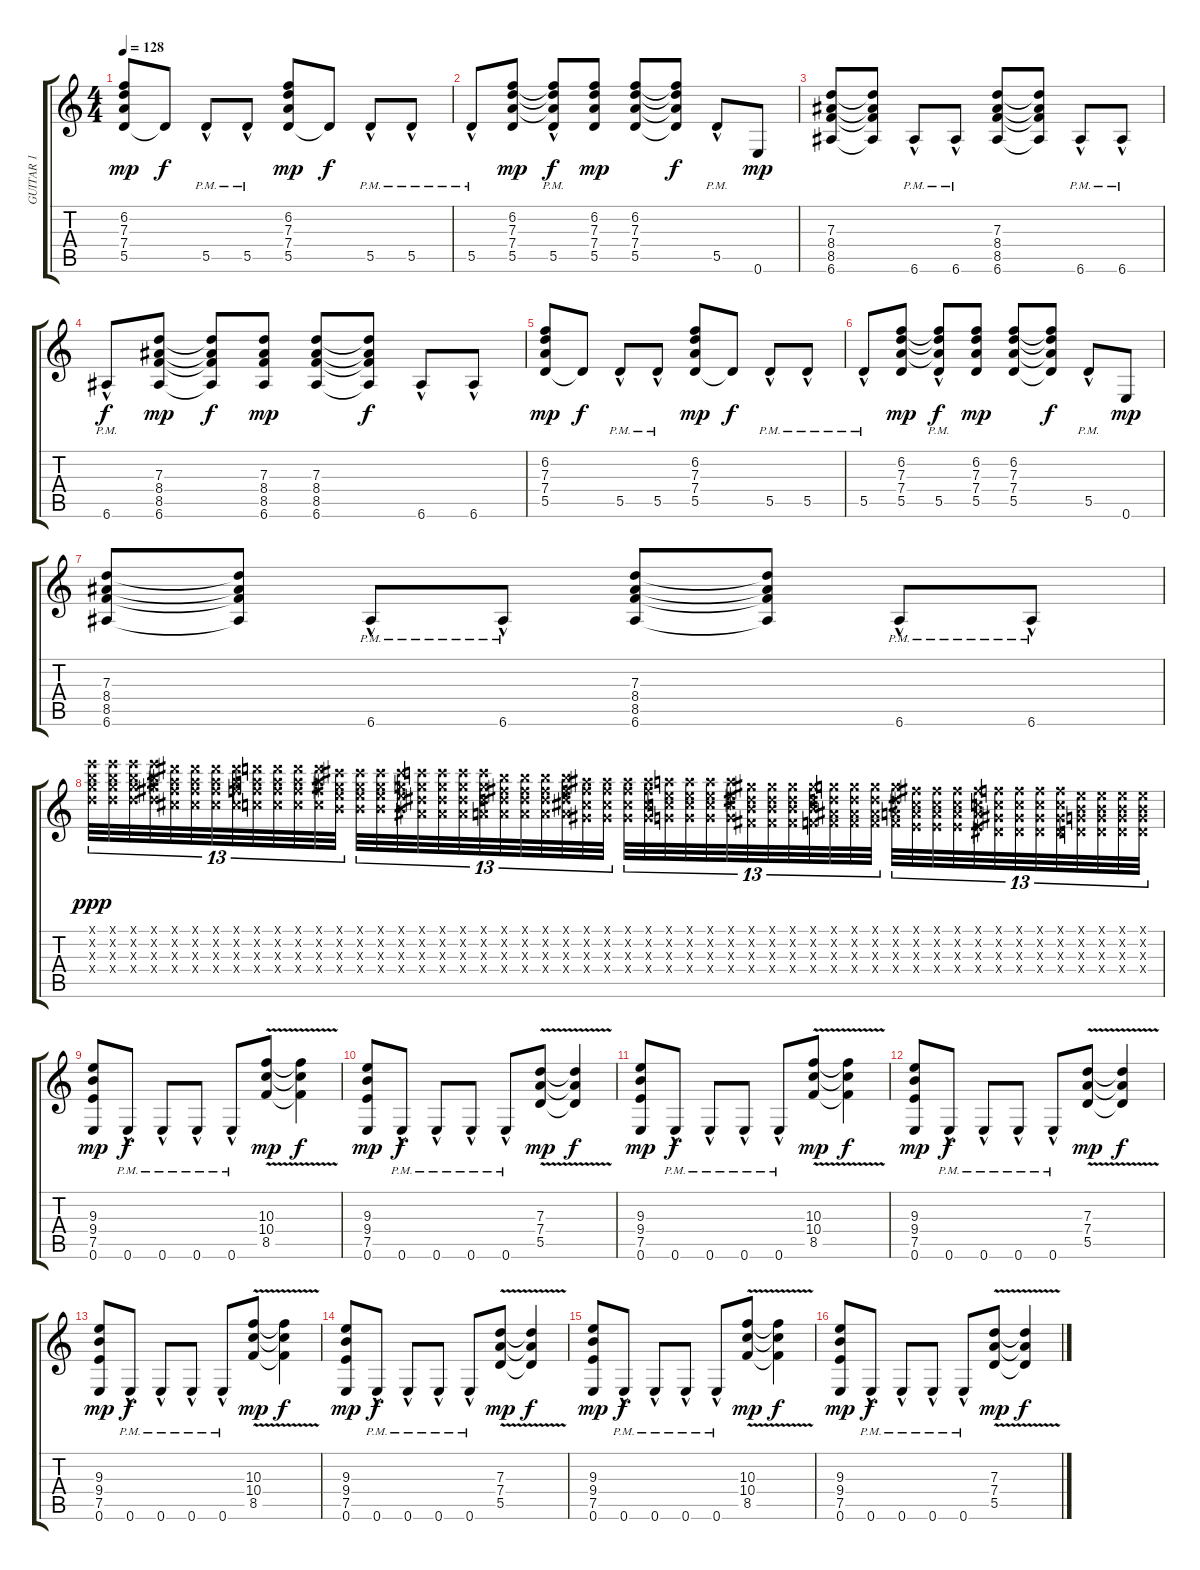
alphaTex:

\track ("GUITAR 1" "GUITAR 1") {instrument overdrivenguitar}
\staff {score tabs}
\tuning (E4 B3 G3 D3 A2 E2) {hide}
\ts (4 4)
\tempo 128
\clef g2
\ks aminor
(6.2 7.3 7.4 5.5).8{dy mp volume 11 instrument overdrivenguitar} 5.5{t}.8{dy f} 5.5{hac pm}.8 5.5{hac pm}.8 (6.2 7.3 7.4 5.5).8{dy mp} 5.5{t}.8{dy f} 5.5{hac pm}.8 5.5{hac pm}.8 |
5.5{hac pm}.8 (6.2 7.3 7.4 5.5).8{dy mp} (6.2{t} 7.3{t} 7.4{t} 5.5{hac pm}).8{dy f} (6.2 7.3 7.4 5.5).8{dy mp} (6.2 7.3 7.4 5.5).8 (6.2{t} 7.3{t} 7.4{t} 5.5{t}).8{dy f} 5.5{hac pm}.8 0.6.8{dy mp} |
(7.3 8.4 8.5 6.6).8 (7.3{t} 8.4{t} 8.5{t} 6.6{t}).8 6.6{hac pm}.8 6.6{hac pm}.8 (7.3 8.4 8.5 6.6).8 (7.3{t} 8.4{t} 8.5{t} 6.6{t}).8 6.6{hac pm}.8 6.6{hac pm}.8 |
6.6{hac pm}.8{dy f} (7.3 8.4 8.5 6.6).8{dy mp} (7.3{t} 8.4{t} 8.5{t} 6.6{t}).8{dy f} (7.3 8.4 8.5 6.6).8{dy mp} (7.3 8.4 8.5 6.6).8 (7.3{t} 8.4{t} 8.5{t} 6.6{t}).8{dy f} 6.6{hac}.8 6.6{hac}.8 |
(6.2 7.3 7.4 5.5).8{dy mp} 5.5{t}.8{dy f} 5.5{hac pm}.8 5.5{hac pm}.8 (6.2 7.3 7.4 5.5).8{dy mp} 5.5{t}.8{dy f} 5.5{hac pm}.8 5.5{hac pm}.8 |
5.5{hac pm}.8 (6.2 7.3 7.4 5.5).8{dy mp} (6.2{t} 7.3{t} 7.4{t} 5.5{hac pm}).8{dy f} (6.2 7.3 7.4 5.5).8{dy mp} (6.2 7.3 7.4 5.5).8 (6.2{t} 7.3{t} 7.4{t} 5.5{t}).8{dy f} 5.5{hac pm}.8 0.6.8{dy mp} |
(7.3 8.4 8.5 6.6).8 (7.3{t} 8.4{t} 8.5{t} 6.6{t}).8 6.6{hac pm}.8 6.6{hac pm}.8 (7.3 8.4 8.5 6.6).8 (7.3{t} 8.4{t} 8.5{t} 6.6{t}).8 6.6{hac pm}.8 6.6{hac pm}.8 |
(12.1{x} 12.2{x} 12.3{x} 12.4{x}).32{tu (13 8) dy ppp} (12.1{x} 12.2{x} 12.3{x} 12.4{x}).32{tu (13 8)} (12.1{x} 12.2{x} 12.3{x} 12.4{x}).32{tu (13 8)} (12.1{x} 12.2{x} 12.3{x} 12.4{x}).32{tu (13 8)} (11.1{x} 11.2{x} 11.3{x} 11.4{x}).32{tu (13 8)} (11.1{x} 11.2{x} 11.3{x} 11.4{x}).32{tu (13 8)} (11.1{x} 11.2{x} 11.3{x} 11.4{x}).32{tu (13 8)} (11.1{x} 11.2{x} 11.3{x} 11.4{x}).32{tu (13 8)} (10.1{x} 10.2{x} 10.3{x} 10.4{x}).32{tu (13 8)} (10.1{x} 10.2{x} 10.3{x} 10.4{x}).32{tu (13 8)} (10.1{x} 10.2{x} 10.3{x} 10.4{x}).32{tu (13 8)} (10.1{x} 10.2{x} 10.3{x} 10.4{x}).32{tu (13 8)} (9.1{x} 9.2{x} 9.3{x} 9.4{x}).32{tu (13 8)} (9.1{x} 9.2{x} 9.3{x} 9.4{x}).32{tu (13 8)} (9.1{x} 9.2{x} 9.3{x} 9.4{x}).32{tu (13 8)} (9.1{x} 9.2{x} 9.3{x} 9.4{x}).32{tu (13 8)} (8.1{x} 8.2{x} 8.3{x} 8.4{x}).32{tu (13 8)} (8.1{x} 8.2{x} 8.3{x} 8.4{x}).32{tu (13 8)} (8.1{x} 8.2{x} 8.3{x} 8.4{x}).32{tu (13 8)} (8.1{x} 8.2{x} 8.3{x} 8.4{x}).32{tu (13 8)} (7.1{x} 7.2{x} 7.3{x} 7.4{x}).32{tu (13 8)} (7.1{x} 7.2{x} 7.3{x} 7.4{x}).32{tu (13 8)} (7.1{x} 7.2{x} 7.3{x} 7.4{x}).32{tu (13 8)} (7.1{x} 7.2{x} 7.3{x} 7.4{x}).32{tu (13 8)} (6.1{x} 6.2{x} 6.3{x} 6.4{x}).32{tu (13 8)} (6.1{x} 6.2{x} 6.3{x} 6.4{x}).32{tu (13 8)} (6.1{x} 6.2{x} 6.3{x} 6.4{x}).32{tu (13 8)} (6.1{x} 6.2{x} 6.3{x} 6.4{x}).32{tu (13 8)} (5.1{x} 5.2{x} 5.3{x} 5.4{x}).32{tu (13 8)} (5.1{x} 5.2{x} 5.3{x} 5.4{x}).32{tu (13 8)} (5.1{x} 5.2{x} 5.3{x} 5.4{x}).32{tu (13 8)} (5.1{x} 5.2{x} 5.3{x} 5.4{x}).32{tu (13 8)} (4.1{x} 4.2{x} 4.3{x} 4.4{x}).32{tu (13 8)} (4.1{x} 4.2{x} 4.3{x} 4.4{x}).32{tu (13 8)} (4.1{x} 4.2{x} 4.3{x} 4.4{x}).32{tu (13 8)} (4.1{x} 4.2{x} 4.3{x} 4.4{x}).32{tu (13 8)} (3.1{x} 3.2{x} 3.3{x} 3.4{x}).32{tu (13 8)} (3.1{x} 3.2{x} 3.3{x} 3.4{x}).32{tu (13 8)} (3.1{x} 3.2{x} 3.3{x} 3.4{x}).32{tu (13 8)} (3.1{x} 3.2{x} 3.3{x} 3.4{x}).32{tu (13 8)} (2.1{x} 2.2{x} 2.3{x} 2.4{x}).32{tu (13 8)} (2.1{x} 2.2{x} 2.3{x} 2.4{x}).32{tu (13 8)} (2.1{x} 2.2{x} 2.3{x} 2.4{x}).32{tu (13 8)} (2.1{x} 2.2{x} 2.3{x} 2.4{x}).32{tu (13 8)} (1.1{x} 1.2{x} 1.3{x} 1.4{x}).32{tu (13 8)} (1.1{x} 1.2{x} 1.3{x} 1.4{x}).32{tu (13 8)} (1.1{x} 1.2{x} 1.3{x} 1.4{x}).32{tu (13 8)} (1.1{x} 1.2{x} 1.3{x} 1.4{x}).32{tu (13 8)} (0.1{x} 0.2{x} 0.3{x} 0.4{x}).32{tu (13 8)} (0.1{x} 0.2{x} 0.3{x} 0.4{x}).32{tu (13 8)} (0.1{x} 0.2{x} 0.3{x} 0.4{x}).32{tu (13 8)} (0.1{x} 0.2{x} 0.3{x} 0.4{x}).32{tu (13 8)} |
(9.3 9.4 7.5 0.6).8{dy mp} 0.6{hac pm}.8{dy f} 0.6{hac pm}.8 0.6{hac pm}.8 0.6{hac pm}.8 (10.3 10.4 8.5{v}).8{dy mp} (10.3{t} 10.4{t} 8.5{t}).4{dy f} |
(9.3 9.4 7.5 0.6).8{dy mp} 0.6{hac pm}.8{dy f} 0.6{hac pm}.8 0.6{hac pm}.8 0.6{hac pm}.8 (7.3 7.4 5.5{v}).8{dy mp} (7.3{t} 7.4{t} 5.5{t}).4{dy f} |
(9.3 9.4 7.5 0.6).8{dy mp} 0.6{hac pm}.8{dy f} 0.6{hac pm}.8 0.6{hac pm}.8 0.6{hac pm}.8 (10.3 10.4 8.5{v}).8{dy mp} (10.3{t} 10.4{t} 8.5{t}).4{dy f} |
(9.3 9.4 7.5 0.6).8{dy mp} 0.6{hac pm}.8{dy f} 0.6{hac pm}.8 0.6{hac pm}.8 0.6{hac pm}.8 (7.3 7.4 5.5{v}).8{dy mp} (7.3{t} 7.4{t} 5.5{t}).4{dy f} |
(9.3 9.4 7.5 0.6).8{dy mp} 0.6{hac pm}.8{dy f} 0.6{hac pm}.8 0.6{hac pm}.8 0.6{hac pm}.8 (10.3 10.4 8.5{v}).8{dy mp} (10.3{t} 10.4{t} 8.5{t}).4{dy f} |
(9.3 9.4 7.5 0.6).8{dy mp} 0.6{hac pm}.8{dy f} 0.6{hac pm}.8 0.6{hac pm}.8 0.6{hac pm}.8 (7.3 7.4 5.5{v}).8{dy mp} (7.3{t} 7.4{t} 5.5{t}).4{dy f} |
(9.3 9.4 7.5 0.6).8{dy mp} 0.6{hac pm}.8{dy f} 0.6{hac pm}.8 0.6{hac pm}.8 0.6{hac pm}.8 (10.3 10.4 8.5{v}).8{dy mp} (10.3{t} 10.4{t} 8.5{t}).4{dy f} |
(9.3 9.4 7.5 0.6).8{dy mp} 0.6{hac pm}.8{dy f} 0.6{hac pm}.8 0.6{hac pm}.8 0.6{hac pm}.8 (7.3 7.4 5.5{v}).8{dy mp} (7.3{t} 7.4{t} 5.5{t}).4{dy f}
